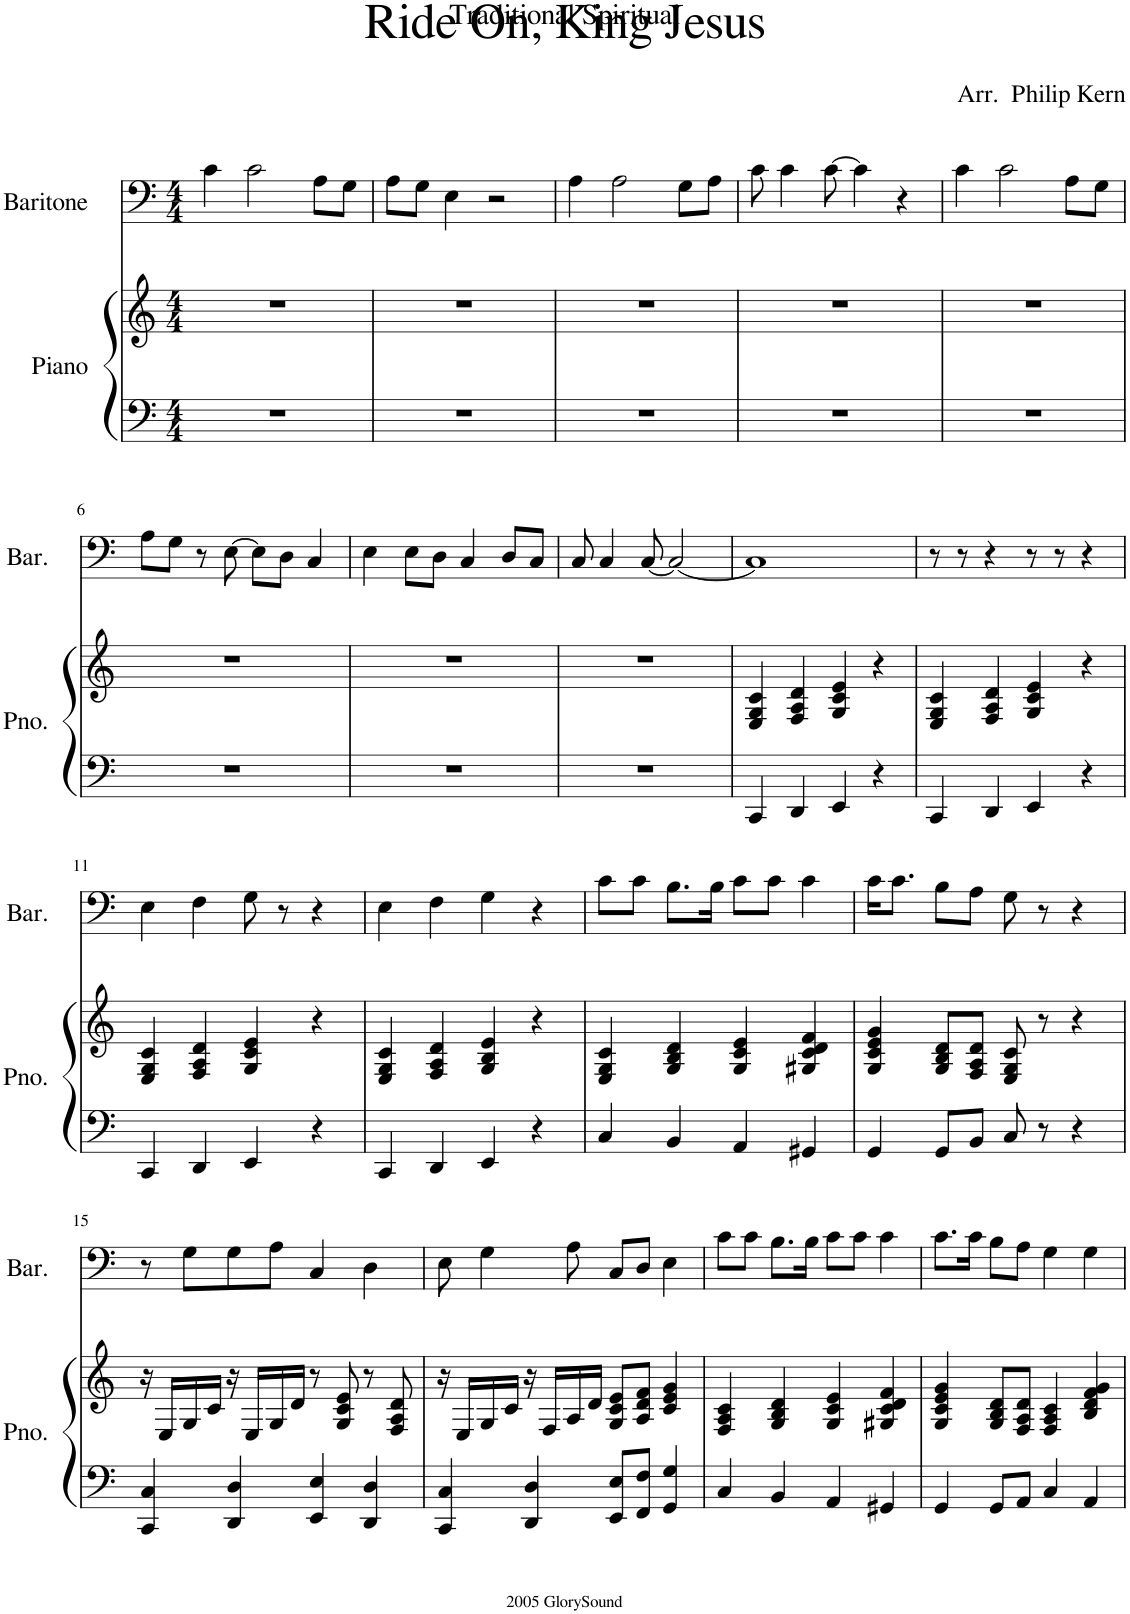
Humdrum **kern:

**kern	**kern	**kern
*part2	*part2	*part1
*staff3	*staff2	*staff1
*I"Piano	*	*I"Baritone
*I'Pno.	*	*I'Bar.
*clefF4	*clefG2	*clefF4
*k[]	*k[]	*k[]
*M4/4	*M4/4	*M4/4
=1	=1	=1
1r	1r	4c\
.	.	2c\
.	.	8A\L
.	.	8G\J
=2	=2	=2
1r	1r	8A\L
.	.	8G\J
.	.	4E\
.	.	2r
=3	=3	=3
1r	1r	4A\
.	.	2A\
.	.	8G\L
.	.	8A\J
=4	=4	=4
1r	1r	8c\
.	.	4c\
.	.	[8c\
.	.	4c\]
.	.	4r
=5	=5	=5
1r	1r	4c\
.	.	2c\
.	.	8A\L
.	.	8G\J
!!LO:LB:g=z
=6	=6	=6
1r	1r	8A\L
.	.	8G\J
.	.	8r
.	.	[8E\
.	.	8E\L]
.	.	8D\J
.	.	4C/
=7	=7	=7
1r	1r	4E\
.	.	8E\L
.	.	8D\J
.	.	4C/
.	.	8D/L
.	.	8C/J
=8	=8	=8
1r	1r	8C/
.	.	4C/
.	.	[8C/
.	.	2C/_
=9	=9	=9
4CC/	4E/ 4G/ 4c/	1C]
4DD/	4F/ 4A/ 4d/	.
4EE/	4G/ 4c/ 4e/	.
4r	4r	.
=10	=10	=10
4CC/	4E/ 4G/ 4c/	8r
.	.	8r
4DD/	4F/ 4A/ 4d/	4r
4EE/	4G/ 4c/ 4e/	8r
.	.	8r
4r	4r	4r
!!LO:LB:g=z
=11	=11	=11
4CC/	4E/ 4G/ 4c/	4E\
4DD/	4F/ 4A/ 4d/	4F\
4EE/	4G/ 4c/ 4e/	8G\
.	.	8r
4r	4r	4r
=12	=12	=12
4CC/	4E/ 4G/ 4c/	4E\
4DD/	4F/ 4A/ 4d/	4F\
4EE/	4G/ 4B/ 4e/	4G\
4r	4r	4r
=13	=13	=13
4C/	4E/ 4G/ 4c/	8c\L
.	.	8c\J
4BB/	4G/ 4B/ 4d/	8.B\L
.	.	16B\Jk
4AA/	4G/ 4c/ 4e/	8c\L
.	.	8c\J
4GG#X/	4G#X/ 4c/ 4d/ 4f/	4c\
=14	=14	=14
4GG/	4G/ 4c/ 4e/ 4g/	16c\KL
.	.	8.c\J
8GG/L	8G/ 8B/ 8d/L	8B\L
8BB/J	8F/ 8A/ 8d/J	8A\J
8C/	8E/ 8G/ 8c/	8G\
8r	8r	8r
4r	4r	4r
!!LO:LB:g=z
=15	=15	=15
4CC/ 4C/	16r	8r
.	16E/LL	.
.	16G/	8G\L
.	16c/JJ	.
4DD/ 4D/	16r	8G\
.	16E/LL	.
.	16G/	8A\J
.	16d/JJ	.
4EE/ 4E/	8r	4C/
.	8G/ 8c/ 8e/	.
4DD/ 4D/	8r	4D\
.	8F/ 8A/ 8d/	.
=16	=16	=16
4CC/ 4C/	16r	8E\
.	16E/LL	.
.	16G/	4G\
.	16c/JJ	.
4DD/ 4D/	16r	.
.	16F/LL	.
.	16A/	8A\
.	16d/JJ	.
8EE/ 8E/L	8G/ 8c/ 8e/L	8C/L
8FF/ 8F/J	8A/ 8d/ 8f/J	8D/J
4GG/ 4G/	4c/ 4e/ 4g/	4E\
=17	=17	=17
4C/	4F/ 4A/ 4c/	8c\L
.	.	8c\J
4BB/	4G/ 4B/ 4d/	8.B\L
.	.	16B\Jk
4AA/	4G/ 4c/ 4e/	8c\L
.	.	8c\J
4GG#X/	4G#X/ 4c/ 4d/ 4f/	4c\
=18	=18	=18
4GG/	4G/ 4c/ 4e/ 4g/	8.c\L
.	.	16c\Jk
8GG/L	8G/ 8B/ 8d/L	8B\L
8AA/J	8F/ 8A/ 8d/J	8A\J
4C/	4F/ 4A/ 4c/	4G\
4AA/	4B/ 4d/ 4f/ 4g/	4G\
=	=	=
*-	*-	*-
